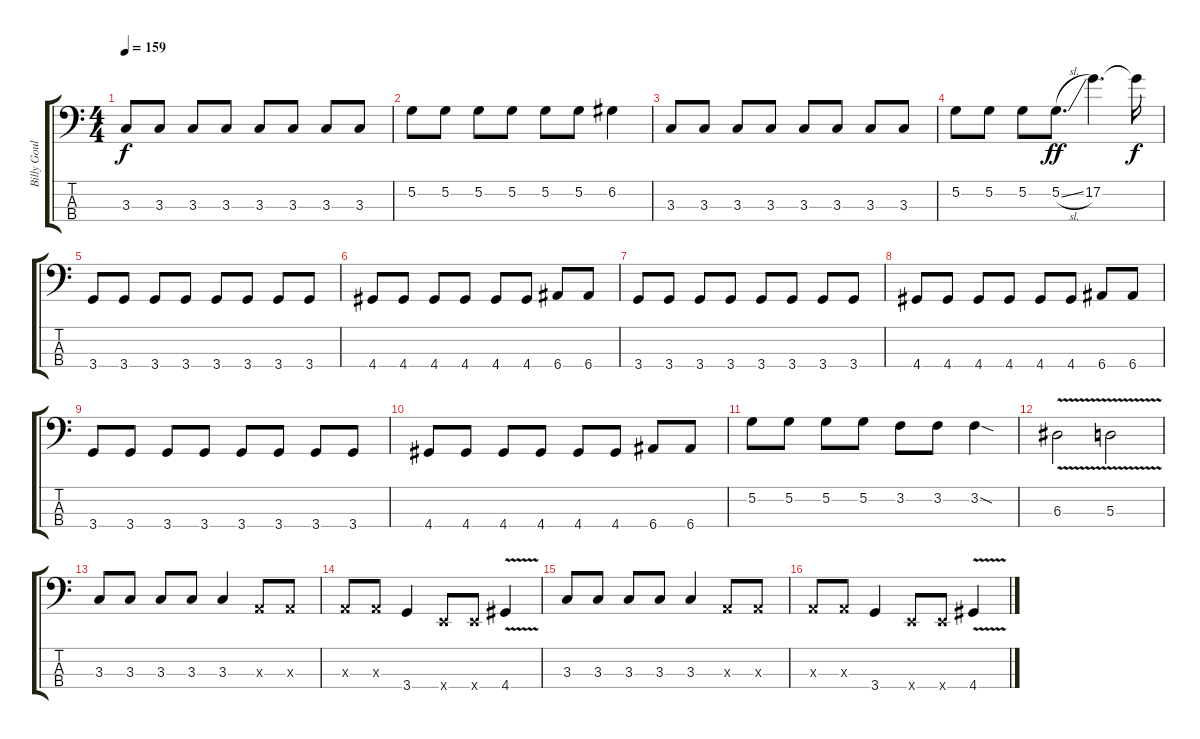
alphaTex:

\track ("Billy Gould - Bass" "Billy Goul") {instrument electricbasspick}
\staff {score tabs}
\tuning (G2 D2 A1 E1) {hide}
\ts (4 4)
\tempo 159
\clef f4
\ks c
3.3.8{dy f} 3.3.8 3.3.8 3.3.8 3.3.8 3.3.8 3.3.8 3.3.8 |
5.2.8 5.2.8 5.2.8 5.2.8 5.2.8 5.2.8 6.2.4 |
3.3.8 3.3.8 3.3.8 3.3.8 3.3.8 3.3.8 3.3.8 3.3.8 |
5.2.8 5.2.8 5.2.8 5.2{sl}.8{d dy ff} 17.2.4{d} 17.2{t}.16{dy f} |
3.4.8 3.4.8 3.4.8 3.4.8 3.4.8 3.4.8 3.4.8 3.4.8 |
4.4.8 4.4.8 4.4.8 4.4.8 4.4.8 4.4.8 6.4.8 6.4.8 |
3.4.8 3.4.8 3.4.8 3.4.8 3.4.8 3.4.8 3.4.8 3.4.8 |
4.4.8 4.4.8 4.4.8 4.4.8 4.4.8 4.4.8 6.4.8 6.4.8 |
3.4.8 3.4.8 3.4.8 3.4.8 3.4.8 3.4.8 3.4.8 3.4.8 |
4.4.8 4.4.8 4.4.8 4.4.8 4.4.8 4.4.8 6.4.8 6.4.8 |
5.2.8 5.2.8 5.2.8 5.2.8 3.2.8 3.2.8 3.2{sod}.4 |
6.3{v}.2 5.3{v}.2 |
3.3.8 3.3.8 3.3.8 3.3.8 3.3.4 0.3{x}.8 0.3{x}.8 |
0.3{x}.8 0.3{x}.8 3.4.4 0.4{x}.8 0.4{x}.8 4.4{v}.4 |
3.3.8 3.3.8 3.3.8 3.3.8 3.3.4 0.3{x}.8 0.3{x}.8 |
0.3{x}.8 0.3{x}.8 3.4.4 0.4{x}.8 0.4{x}.8 4.4{v}.4
